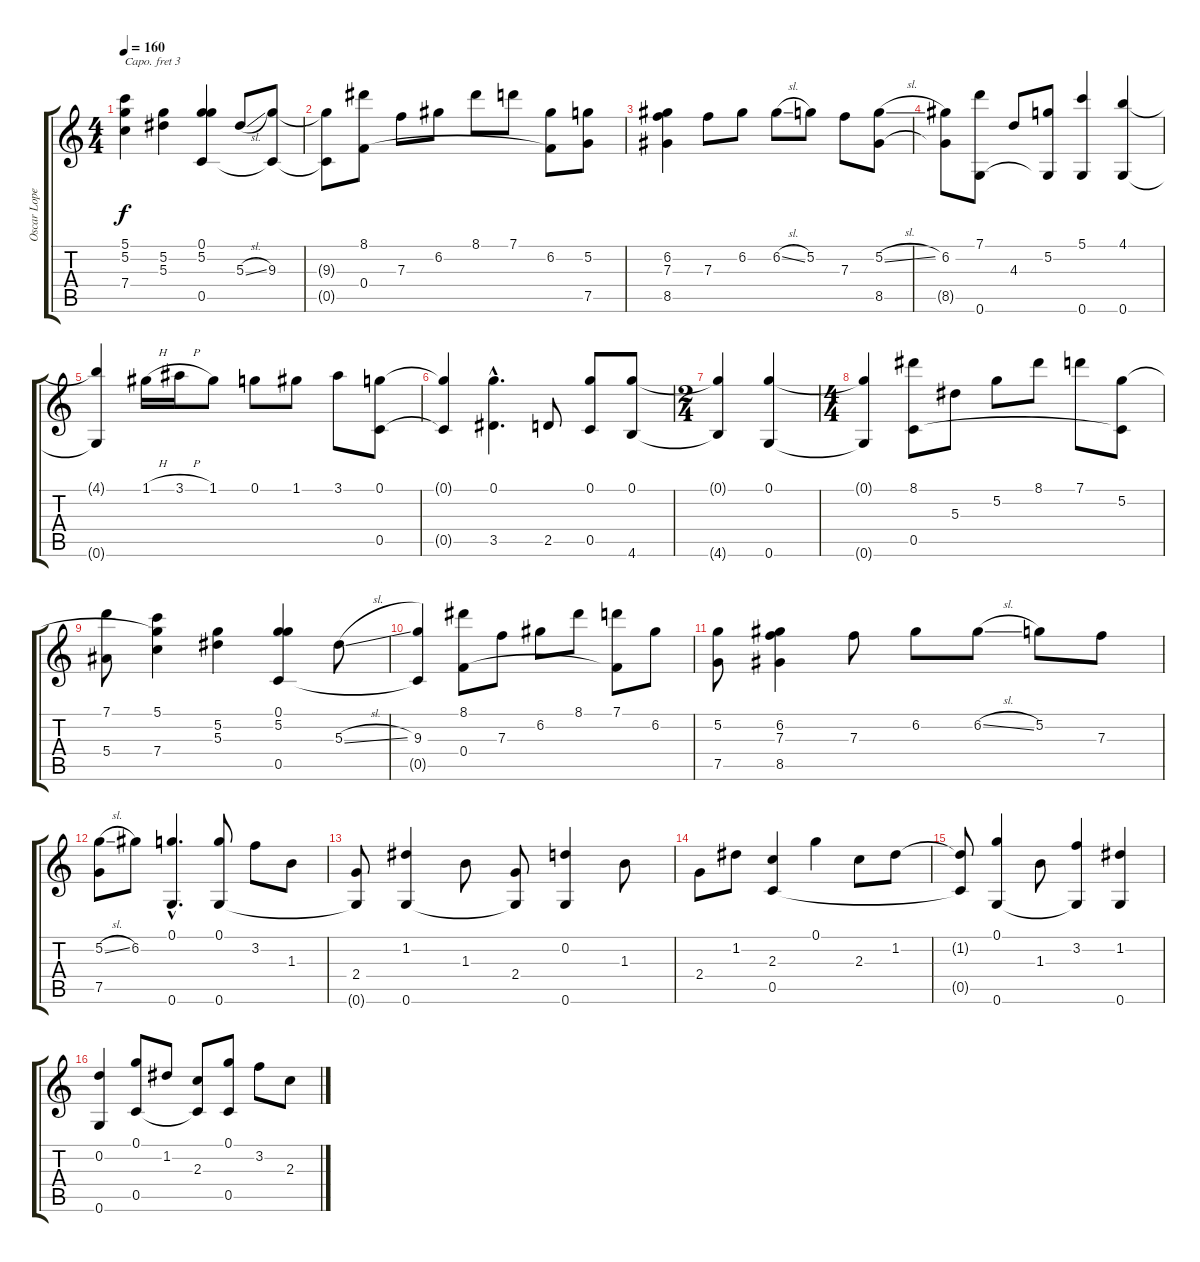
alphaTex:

\track ("Oscar Lopez" "Oscar Lope") {instrument acousticguitarnylon}
\staff {score tabs}
\capo 3
\tuning (E4 B3 G3 D3 A2 E2) {hide}
\ts (4 4)
\tempo 160
\clef g2
\ks c
(5.1 5.2{t} 7.4).4{dy f} (5.2 5.3).4 (0.1 5.2 0.5).4 5.3{sl}.8 (9.3 0.5{t}).8 |
(9.3{t} 0.5{t}).8 (8.1 0.4).8 7.3.8 6.2.8 8.1.8 7.1.8 (6.2 0.4{t}).8 (5.2 7.5).8 |
(6.2 7.3 8.5).4 7.3.8 6.2.8 6.2{sl}.8 5.2.8 7.3.8 (5.2{sl} 8.5).8 |
(6.2 8.5{t}).8 (7.1 0.6).8 4.3.8 (5.2 0.6{t}).8 (5.1 0.6).4 (4.1 0.6).4 |
(4.1{t} 0.6{t}).4 1.1{h}.16 3.1{h}.16 1.1.8 0.1.8 1.1.8 3.1.8 (0.1 0.5).8 |
(0.1{t} 0.5{t}).4 (0.1{hac} 3.5{hac}).4{d} 2.5.8 (0.1 0.5).8 (0.1 4.6).8 |
\ts (2 4)
(0.1{t} 4.6{t}).4 (0.1 0.6).4 |
\ts (4 4)
(0.1{t} 0.6{t}).4 (8.1 0.5).8 5.3.8 5.2.8 8.1.8 7.1.8 (5.2 0.5{t}).8 |
(7.1 5.4).8 (5.1 5.2{t} 7.4).4 (5.2 5.3).4 (0.1 5.2 0.5).4 5.3{sl}.8 |
(9.3 0.5{t}).4 (8.1 0.4).8 7.3.8 6.2.8 8.1.8 (7.1 0.4{t}).8 6.2.8 |
(5.2 7.5).8 (6.2 7.3 8.5).4 7.3.8 6.2.8 6.2{sl}.8 5.2.8 7.3.8 |
(5.2{sl} 7.5).8 6.2.8 (0.1{hac} 0.6{hac}).4{d} (0.1 0.6).8 3.2.8 1.3.8 |
(2.4 0.6{t}).8 (1.2 0.6).4 1.3.8 (2.4 0.6{t}).8 (0.2 0.6).4 1.3.8 |
2.4.8 1.2.8 (2.3 0.5).4 0.1.4 2.3.8 1.2.8 |
(1.2{t} 0.5{t}).8 (0.1 0.6).4 1.3.8 (3.2 0.6{t}).4 (1.2 0.6).4 |
(0.2 0.6).4 (0.1 0.5).8 1.2.8 (2.3 0.5{t}).8 (0.1 0.5).8 3.2.8 2.3.8
